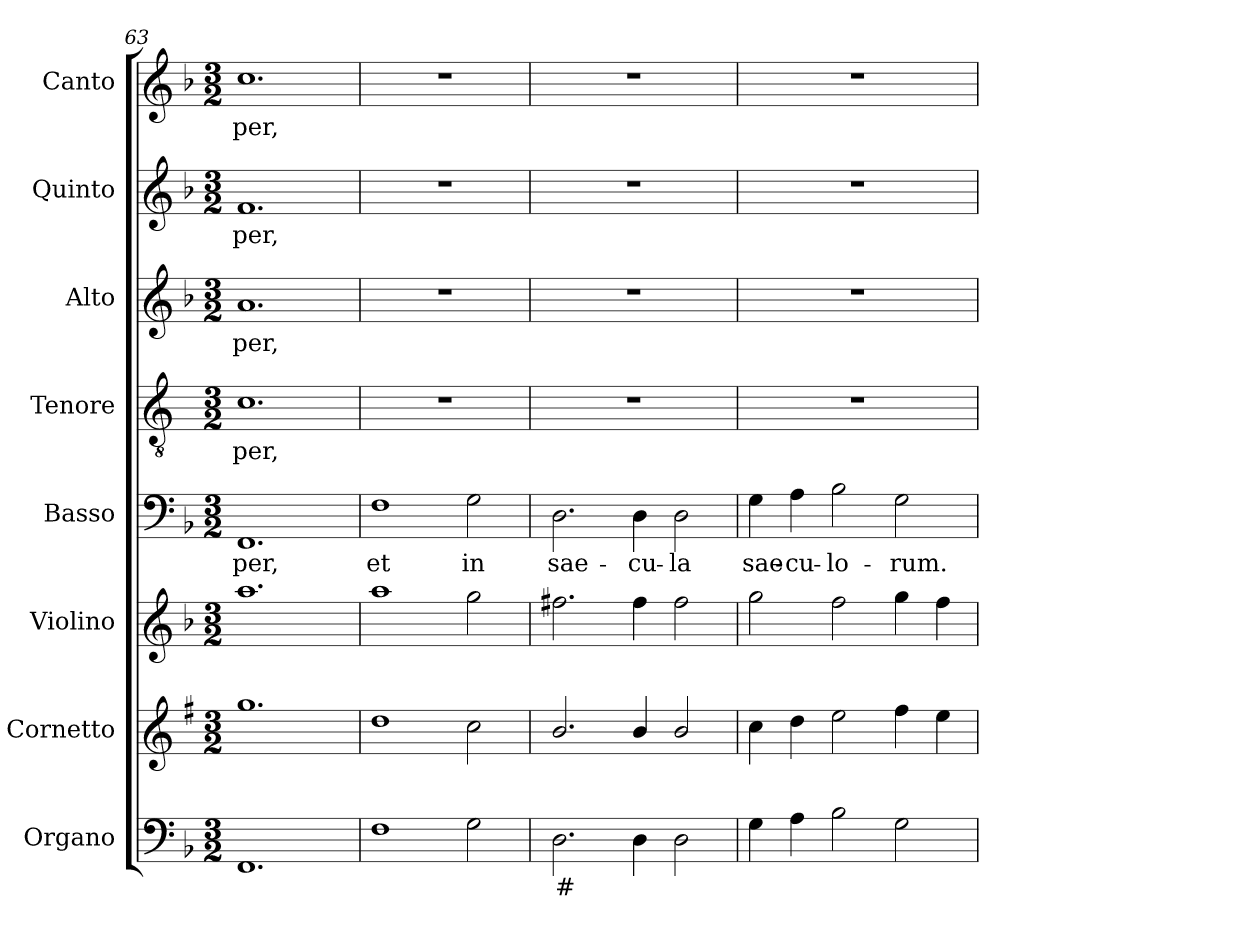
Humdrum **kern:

**kern	**text	**kern	**kern	**kern	**text	**kern	**text	**kern	**text	**kern	**text	**kern	**text
*part8	*part8	*part7	*part6	*part5	*part5	*part4	*part4	*part3	*part3	*part2	*part2	*part1	*part1
*staff8	*staff8	*staff7	*staff6	*staff5	*staff5	*staff4	*staff4	*staff3	*staff3	*staff2	*staff2	*staff1	*staff1
*I"Organo	*	*I"Cornetto	*I"Violino	*I"Basso	*	*I"Tenore	*	*I"Alto	*	*I"Quinto	*	*I"Canto	*
*I'Or	*	*I'Cto.	*I'Vln.	*I'B	*	*I'T	*	*I'A	*	*	*	*I'C	*
*clefF4	*	*clefG2	*clefG2	*clefF4	*	*clefGv2	*	*clefG2	*	*clefG2	*	*clefG2	*
*	*	*ITrd1c2	*	*	*	*ITrd4c7	*	*	*	*	*	*	*
*k[b-]	*	*k[b-]	*k[b-]	*k[b-]	*	*k[b-]	*	*k[b-]	*	*k[b-]	*	*k[b-]	*
*F:	*	*F:	*F:	*F:	*	*F:	*	*F:	*	*F:	*	*F:	*
*M3/2	*	*M3/2	*M3/2	*M3/2	*	*M3/2	*	*M3/2	*	*M3/2	*	*M3/2	*
=63	=63	=63	=63	=63	=63	=63	=63	=63	=63	=63	=63	=63	=63
!	!	!	!	!	!LO:LY:b	!	!LO:LY:b	!	!LO:LY:b	!	!LO:LY:b	!	!LO:LY:b
1.FF	.	1.ff	1.aa	1.FF	-per,	1.F	-per,	1.a	-per,	1.f	-per,	1.cc	-per,
!!LO:PB:g=z
=64	=64	=64	=64	=64	=64	=64	=64	=64	=64	=64	=64	=64	=64
!	!	!	!	!	!LO:LY:b	!	!	!	!	!	!	!	!
1F	.	1cc	1aa	1F	et	1.r	.	1.r	.	1.r	.	1.r	.
!	!	!	!	!	!LO:LY:b	!	!	!	!	!	!	!	!
2G\	.	2b-\	2gg\	2G\	in	.	.	.	.	.	.	.	.
=65	=65	=65	=65	=65	=65	=65	=65	=65	=65	=65	=65	=65	=65
!	!LO:LY:b	!	!	!	!LO:LY:b	!	!	!	!	!	!	!	!
2.D\	#	2.a/	2.ff#X\	2.D\	sae-	1.r	.	1.r	.	1.r	.	1.r	.
!	!	!	!	!	!LO:LY:b	!	!	!	!	!	!	!	!
4D\	.	4a/	4ff#\	4D\	-cu-	.	.	.	.	.	.	.	.
!	!	!	!	!	!LO:LY:b	!	!	!	!	!	!	!	!
2D\	.	2a/	2ff#\	2D\	-la	.	.	.	.	.	.	.	.
=66	=66	=66	=66	=66	=66	=66	=66	=66	=66	=66	=66	=66	=66
!	!	!	!	!	!LO:LY:b	!	!	!	!	!	!	!	!
4G\	.	4b-\	2gg\	4G\	sae-	1.r	.	1.r	.	1.r	.	1.r	.
!	!	!	!	!	!LO:LY:b	!	!	!	!	!	!	!	!
4A\	.	4cc\	.	4A\	-cu-	.	.	.	.	.	.	.	.
!	!	!	!	!	!LO:LY:b	!	!	!	!	!	!	!	!
2B-\	.	2dd\	2ff\	2B-\	-lo-	.	.	.	.	.	.	.	.
!	!	!	!	!	!LO:LY:b	!	!	!	!	!	!	!	!
2G\	.	4ee\	4gg\	2G\	-rum.	.	.	.	.	.	.	.	.
.	.	4dd\	4ff\	.	.	.	.	.	.	.	.	.	.
=	=	=	=	=	=	=	=	=	=	=	=	=	=
*-	*-	*-	*-	*-	*-	*-	*-	*-	*-	*-	*-	*-	*-
